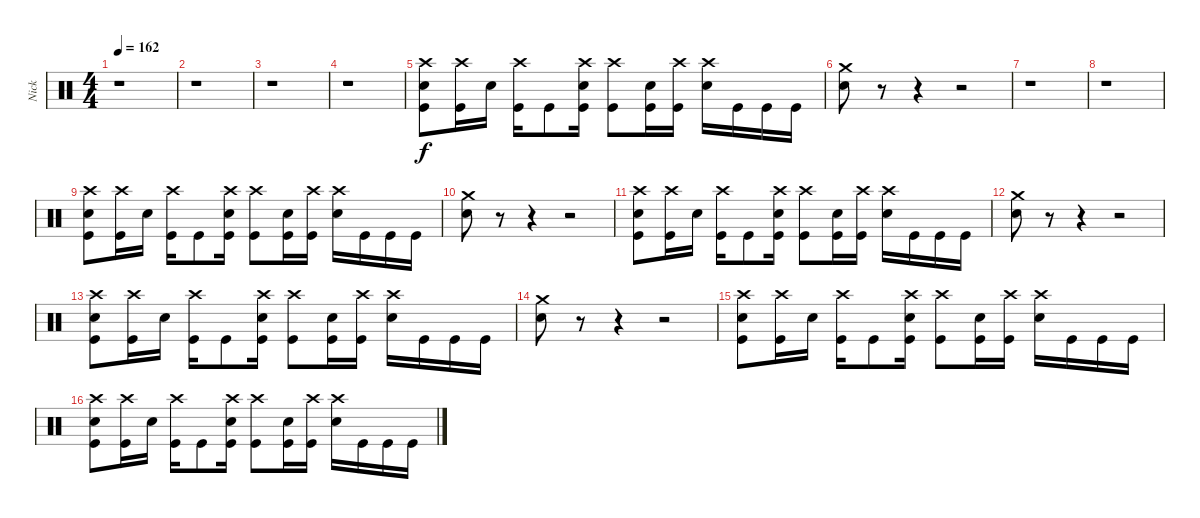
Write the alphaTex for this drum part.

\track ("Nick" "Nick") {instrument percussion}
\staff {score}
\articulation defaults
\ts (4 4)
\tempo 162
\clef neutral
\ks c
r.1{dy f} |
r.1 |
r.1 |
r.1 |
("Kick (hit)" "Crash high (hit)" "Snare (hit) 2").8 ("Kick (hit)" "Crash high (hit)").16 "Snare (hit) 2".16 ("Kick (hit)" "Crash high (hit)").16 "Kick (hit)".8 ("Kick (hit)" "Crash high (hit)" "Snare (hit) 2").16 ("Kick (hit)" "Crash high (hit)").8 ("Kick (hit)" "Snare (hit) 2").16 ("Kick (hit)" "Crash high (hit)").16 ("Crash high (hit)" "Snare (hit) 2").16 "Kick (hit)".16 "Kick (hit)".16 "Kick (hit)".16 |
("Crash medium (hit)" "Snare (hit) 2").8 r.8 r.4 r.2 |
r.1 |
r.1 |
("Kick (hit)" "Crash high (hit)" "Snare (hit) 2").8 ("Kick (hit)" "Crash high (hit)").16 "Snare (hit) 2".16 ("Kick (hit)" "Crash high (hit)").16 "Kick (hit)".8 ("Kick (hit)" "Crash high (hit)" "Snare (hit) 2").16 ("Kick (hit)" "Crash high (hit)").8 ("Kick (hit)" "Snare (hit) 2").16 ("Kick (hit)" "Crash high (hit)").16 ("Crash high (hit)" "Snare (hit) 2").16 "Kick (hit)".16 "Kick (hit)".16 "Kick (hit)".16 |
("Crash medium (hit)" "Snare (hit) 2").8 r.8 r.4 r.2 |
("Kick (hit)" "Crash high (hit)" "Snare (hit) 2").8 ("Kick (hit)" "Crash high (hit)").16 "Snare (hit) 2".16 ("Kick (hit)" "Crash high (hit)").16 "Kick (hit)".8 ("Kick (hit)" "Crash high (hit)" "Snare (hit) 2").16 ("Kick (hit)" "Crash high (hit)").8 ("Kick (hit)" "Snare (hit) 2").16 ("Kick (hit)" "Crash high (hit)").16 ("Crash high (hit)" "Snare (hit) 2").16 "Kick (hit)".16 "Kick (hit)".16 "Kick (hit)".16 |
("Crash medium (hit)" "Snare (hit) 2").8 r.8 r.4 r.2 |
("Kick (hit)" "Crash high (hit)" "Snare (hit) 2").8 ("Kick (hit)" "Crash high (hit)").16 "Snare (hit) 2".16 ("Kick (hit)" "Crash high (hit)").16 "Kick (hit)".8 ("Kick (hit)" "Crash high (hit)" "Snare (hit) 2").16 ("Kick (hit)" "Crash high (hit)").8 ("Kick (hit)" "Snare (hit) 2").16 ("Kick (hit)" "Crash high (hit)").16 ("Crash high (hit)" "Snare (hit) 2").16 "Kick (hit)".16 "Kick (hit)".16 "Kick (hit)".16 |
("Crash medium (hit)" "Snare (hit) 2").8 r.8 r.4 r.2 |
("Kick (hit)" "Crash high (hit)" "Snare (hit) 2").8 ("Kick (hit)" "Crash high (hit)").16 "Snare (hit) 2".16 ("Kick (hit)" "Crash high (hit)").16 "Kick (hit)".8 ("Kick (hit)" "Crash high (hit)" "Snare (hit) 2").16 ("Kick (hit)" "Crash high (hit)").8 ("Kick (hit)" "Snare (hit) 2").16 ("Kick (hit)" "Crash high (hit)").16 ("Crash high (hit)" "Snare (hit) 2").16 "Kick (hit)".16 "Kick (hit)".16 "Kick (hit)".16 |
("Kick (hit)" "Crash high (hit)" "Snare (hit) 2").8 ("Kick (hit)" "Crash high (hit)").16 "Snare (hit) 2".16 ("Kick (hit)" "Crash high (hit)").16 "Kick (hit)".8 ("Kick (hit)" "Crash high (hit)" "Snare (hit) 2").16 ("Kick (hit)" "Crash high (hit)").8 ("Kick (hit)" "Snare (hit) 2").16 ("Kick (hit)" "Crash high (hit)").16 ("Crash high (hit)" "Snare (hit) 2").16 "Kick (hit)".16 "Kick (hit)".16 "Kick (hit)".16
